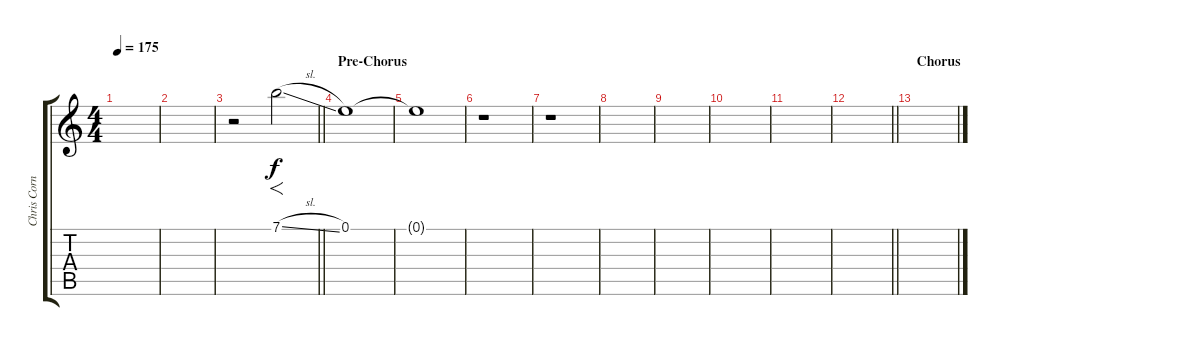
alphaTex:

\track ("Chris Cornell_vocal " "Chris Corn") {instrument distortionguitar}
\staff {score tabs}
\tuning (E4 B3 G3 D3 A2 E2) {hide}
\ts (4 4)
\tempo 175
\clef g2
\ks c
|
|
\barLineRight lightlight
r.2 7.1{sl}.2{f} |
\section ("" "Pre-Chorus")
0.1.1 |
0.1{t}.1 |
r.1 |
r.1 |
|
|
|
|
\barLineRight lightlight
|
\section ("" "Chorus")
